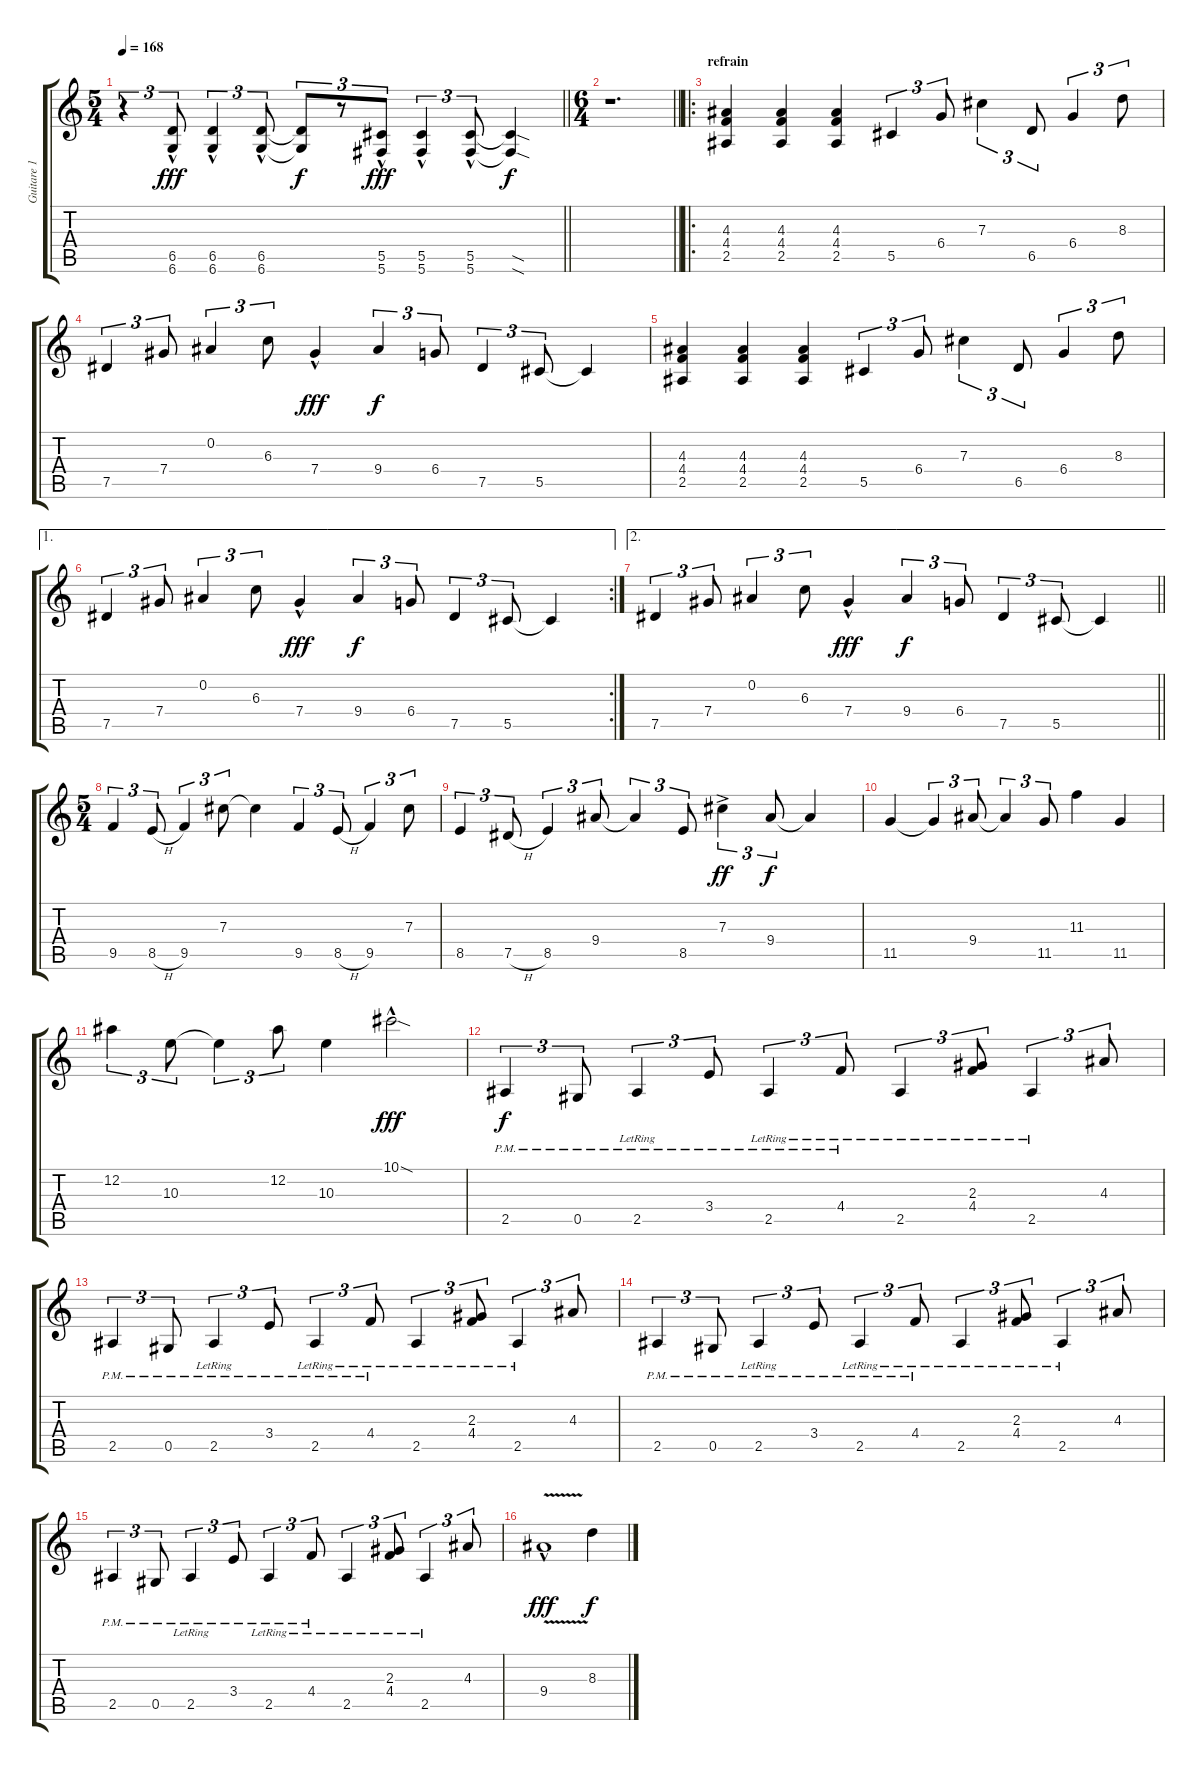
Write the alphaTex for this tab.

\track ("Guitare 1" "Guitare 1") {instrument overdrivenguitar}
\staff {score tabs}
\tuning (Eb4 Bb3 Gb3 Db3 Ab2 Db2) {hide}
\ts (5 4)
\tempo 168
\clef g2
\barLineRight lightlight
\ks c
r.4{tu (3 2) dy f} (6.5 6.6{hac}).8{tu (3 2) dy fff} (6.5 6.6{hac}).4{tu (3 2)} (6.5 6.6{hac}).8{tu (3 2)} (6.5{t} 6.6{t}).8{tu (3 2) dy f} r.8{tu (3 2)} (5.5 5.6{hac}).8{tu (3 2) dy fff} (5.5 5.6{hac}).4{tu (3 2)} (5.5 5.6{hac}).8{tu (3 2)} (5.5{sod t} 5.6{sod t}).4{dy f} |
\ts (6 4)
\barLineRight lightlight
r.1{d} |
\ro
\section ("" "refrain")
(4.3 4.4 2.5).4 (4.3 4.4 2.5).4 (4.3 4.4 2.5).4 5.5.4{tu (3 2)} 6.4.8{tu (3 2)} 7.3.4{tu (3 2)} 6.5.8{tu (3 2)} 6.4.4{tu (3 2)} 8.3.8{tu (3 2)} |
7.5.4{tu (3 2)} 7.4.8{tu (3 2)} 0.2.4{tu (3 2)} 6.3.8{tu (3 2)} 7.4{hac}.4{dy fff} 9.4.4{tu (3 2) dy f} 6.4.8{tu (3 2)} 7.5.4{tu (3 2)} 5.5.8{tu (3 2)} 5.5{t}.4 |
(4.3 4.4 2.5).4 (4.3 4.4 2.5).4 (4.3 4.4 2.5).4 5.5.4{tu (3 2)} 6.4.8{tu (3 2)} 7.3.4{tu (3 2)} 6.5.8{tu (3 2)} 6.4.4{tu (3 2)} 8.3.8{tu (3 2)} |
\ae 1
\rc 2
7.5.4{tu (3 2)} 7.4.8{tu (3 2)} 0.2.4{tu (3 2)} 6.3.8{tu (3 2)} 7.4{hac}.4{dy fff} 9.4.4{tu (3 2) dy f} 6.4.8{tu (3 2)} 7.5.4{tu (3 2)} 5.5.8{tu (3 2)} 5.5{t}.4 |
\ae 2
\barLineRight lightlight
7.5.4{tu (3 2)} 7.4.8{tu (3 2)} 0.2.4{tu (3 2)} 6.3.8{tu (3 2)} 7.4{hac}.4{dy fff} 9.4.4{tu (3 2) dy f} 6.4.8{tu (3 2)} 7.5.4{tu (3 2)} 5.5.8{tu (3 2)} 5.5{t}.4 |
\ts (5 4)
9.5.4{tu (3 2) volume 16} 8.5{h}.8{tu (3 2)} 9.5.4{tu (3 2)} 7.3.8{tu (3 2)} 7.3{t}.4 9.5.4{tu (3 2)} 8.5{h}.8{tu (3 2)} 9.5.4{tu (3 2)} 7.3.8{tu (3 2)} |
8.5.4{tu (3 2)} 7.5{h}.8{tu (3 2)} 8.5.4{tu (3 2)} 9.4.8{tu (3 2)} 9.4{t}.4{tu (3 2)} 8.5.8{tu (3 2)} 7.3{ac}.4{tu (3 2) dy ff} 9.4.8{tu (3 2) dy f} 9.4{t}.4 |
11.5.4 11.5{t}.4{tu (3 2)} 9.4.8{tu (3 2)} 9.4{t}.4{tu (3 2)} 11.5.8{tu (3 2)} 11.3.4 11.5.4 |
12.2.4{tu (3 2)} 10.3.8{tu (3 2)} 10.3{t}.4{tu (3 2)} 12.2.8{tu (3 2)} 10.3.4 10.1{sod hac}.2{dy fff} |
2.5{pm}.4{tu (3 2) dy f volume 15} 0.5{pm}.8{tu (3 2)} 2.5{pm lr}.4{tu (3 2)} 3.4{pm}.8{tu (3 2)} 2.5{pm lr}.4{tu (3 2)} 4.4{pm lr}.8{tu (3 2)} 2.5{lr}.4{tu (3 2)} (2.3{lr} 4.4{lr}).8{tu (3 2)} 2.5{lr}.4{tu (3 2)} 4.3.8{tu (3 2)} |
2.5{pm}.4{tu (3 2)} 0.5{pm}.8{tu (3 2)} 2.5{pm lr}.4{tu (3 2)} 3.4{pm}.8{tu (3 2)} 2.5{pm lr}.4{tu (3 2)} 4.4{pm lr}.8{tu (3 2)} 2.5{lr}.4{tu (3 2)} (2.3{lr} 4.4{lr}).8{tu (3 2)} 2.5{lr}.4{tu (3 2)} 4.3.8{tu (3 2)} |
2.5{pm}.4{tu (3 2) volume 15} 0.5{pm}.8{tu (3 2)} 2.5{pm lr}.4{tu (3 2)} 3.4{pm}.8{tu (3 2)} 2.5{pm lr}.4{tu (3 2)} 4.4{pm lr}.8{tu (3 2)} 2.5{lr}.4{tu (3 2)} (2.3{lr} 4.4{lr}).8{tu (3 2)} 2.5{lr}.4{tu (3 2)} 4.3.8{tu (3 2)} |
2.5{pm}.4{tu (3 2)} 0.5{pm}.8{tu (3 2)} 2.5{pm lr}.4{tu (3 2)} 3.4{pm}.8{tu (3 2)} 2.5{pm lr}.4{tu (3 2)} 4.4{pm lr}.8{tu (3 2)} 2.5{lr}.4{tu (3 2)} (2.3{lr} 4.4{lr}).8{tu (3 2)} 2.5{lr}.4{tu (3 2)} 4.3.8{tu (3 2)} |
9.4{v hac}.1{dy fff} 8.3.4{dy f}
